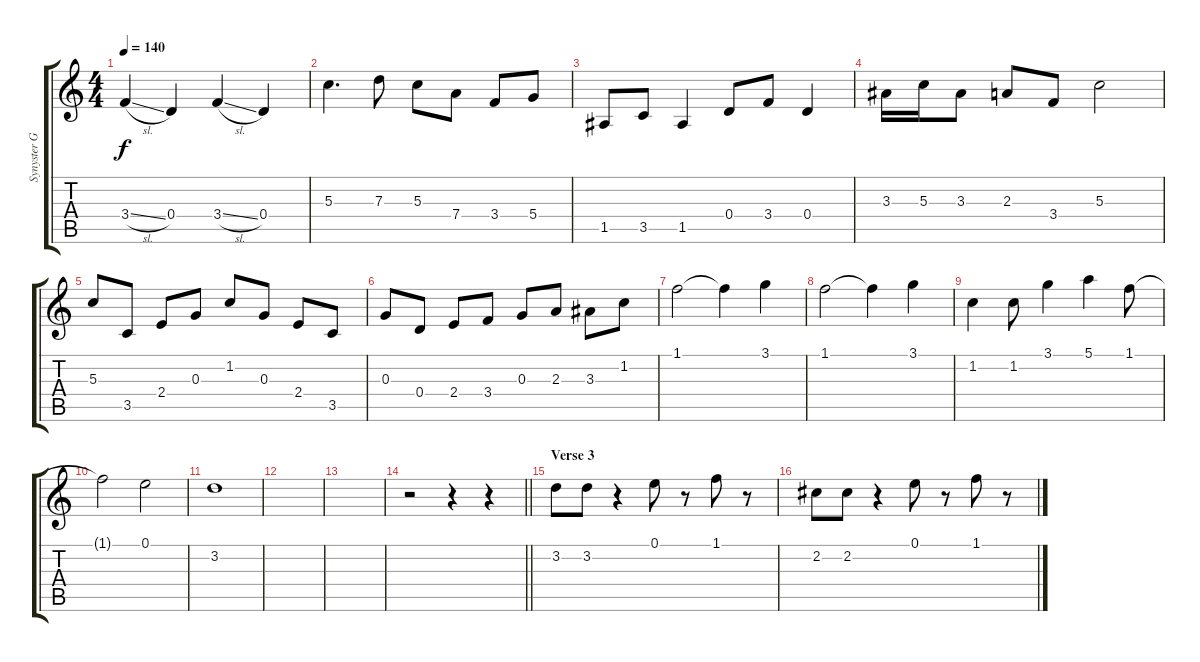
\track ("Synyster Gates" "Synyster G") {instrument distortionguitar}
\staff {score tabs}
\tuning (E4 B3 G3 D3 A2 E2) {hide}
\ts (4 4)
\tempo 140
\clef g2
\ks c
3.4{sl}.4{dy f} 0.4.4 3.4{sl}.4 0.4.4 |
5.3.4{d} 7.3.8 5.3.8 7.4.8 3.4.8 5.4.8 |
1.5.8 3.5.8 1.5.4 0.4.8 3.4.8 0.4.4 |
3.3.16 5.3.16 3.3.8 2.3.8 3.4.8 5.3.2 |
5.3.8 3.5.8 2.4.8 0.3.8 1.2.8 0.3.8 2.4.8 3.5.8 |
0.3.8 0.4.8 2.4.8 3.4.8 0.3.8 2.3.8 3.3.8 1.2.8 |
1.1.2 1.1{t}.4 3.1.4 |
1.1.2 1.1{t}.4 3.1.4 |
1.2.4 1.2.8 3.1.4 5.1.4 1.1.8 |
1.1{t}.2 0.1.2 |
3.2.1 |
|
|
\barLineRight lightlight
r.2 r.4 r.4 |
\section ("" "Verse 3")
3.2.8 3.2.8 r.4 0.1.8 r.8 1.1.8 r.8 |
2.2.8 2.2.8 r.4 0.1.8 r.8 1.1.8 r.8
